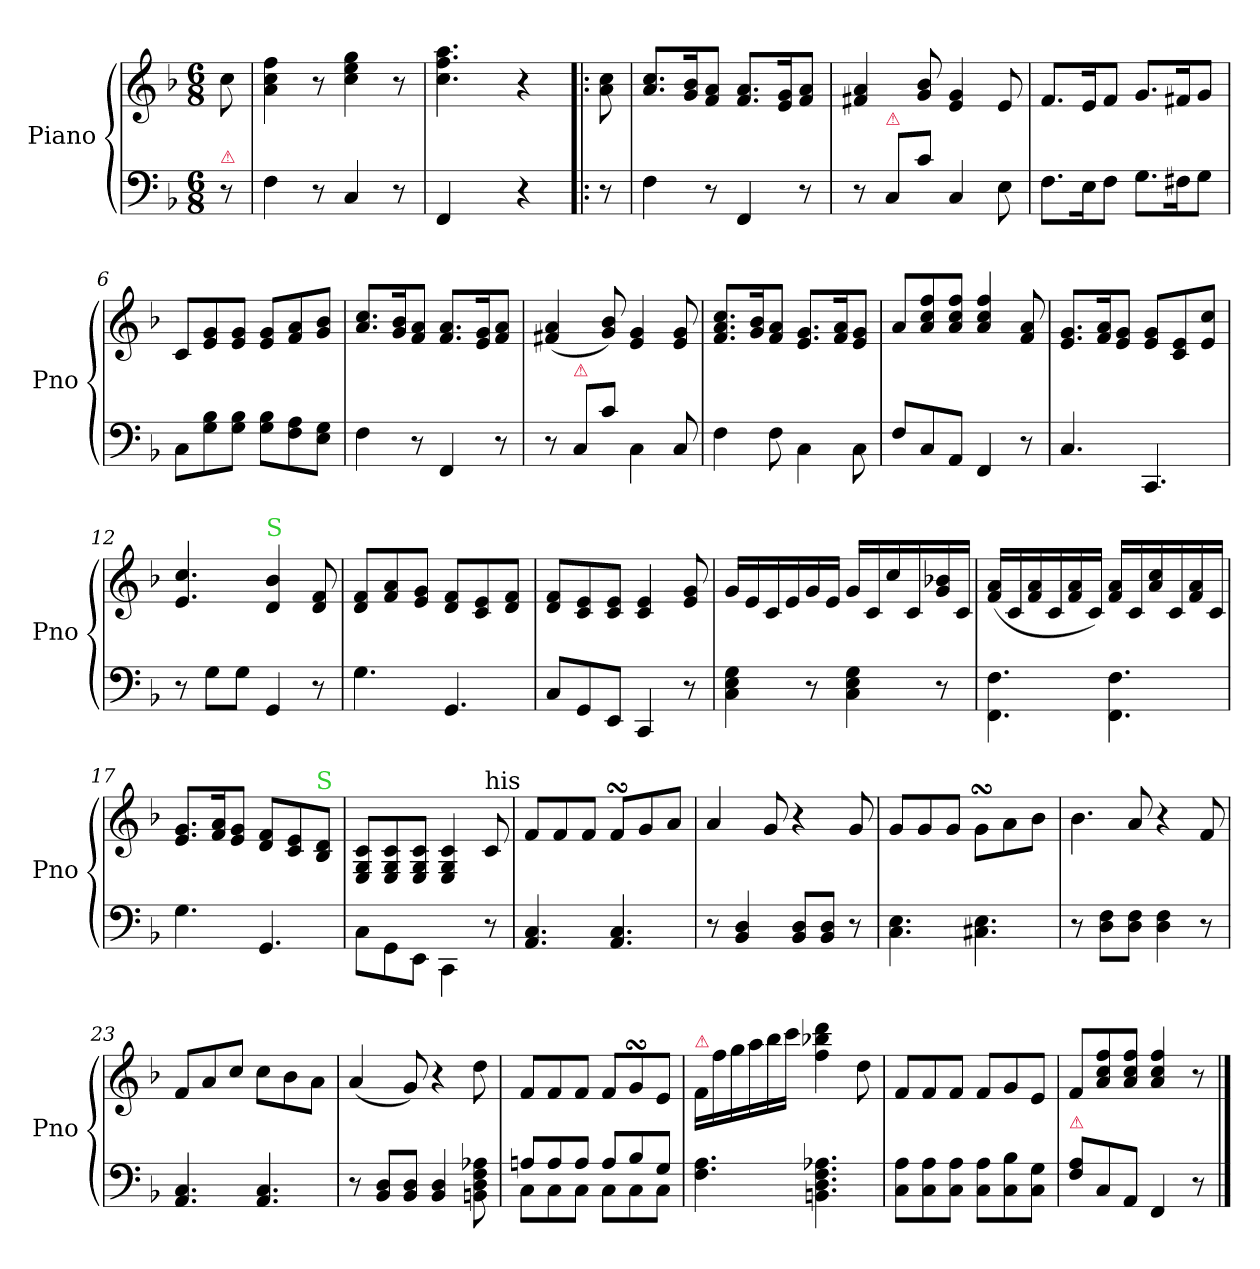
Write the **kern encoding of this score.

**kern	**kern	**dynam
*part2	*part1	*part1
*staff2	*staff1	*staff1
*I"Piano	*I"Piano	*
*I'Pno	*I'Pno	*
*clefF4	*clefG2	*
*k[b-]	*k[b-]	*
*M6/8	*M6/8	*
=	=	=
!LO:TX:a:color=crimson:t=⚠	!	!
8r	8cc\	.
=1	=1	=1
4F\	4a\ 4cc\ 4ff\	.
8r	8r	.
4C/	4cc\ 4ee\ 4gg\	.
8r	8r	.
=2	=2	=2
4FF/	4.cc\ 4.ff\ 4.aa\	.
8ryy	.	.
4r	4r	.
=!|:	=!|:	=!|:
8r	8a\ 8cc\	.
=3	=3	=3
4F\	8.a/ 8.cc/L	.
.	16g/ 16b-/K	.
8r	8f/ 8a/J	.
4FF/	8.f/ 8.a/L	.
.	16e/ 16g/K	.
8r	8f/ 8a/J	.
=4	=4	=4
8r	4f#X/ 4a/	.
!LO:TX:a:color=crimson:t=⚠	!	!
8C/L	.	.
8c\J	8g/ 8b-/	.
4C/	4e/ 4g/	.
8E\	8e/	.
=5	=5	=5
8.F\L	8.f/L	.
16E\K	16e/K	.
8F\J	8f/J	.
8.G\L	8.g/L	.
16F#X\K	16f#X/K	.
8G\J	8g/J	.
=6	=6	=6
8C\L	8c/L	.
8G\ 8B-\	8e/ 8g/	.
8G\ 8B-\J	8e/ 8g/J	.
8G\ 8B-\L	8e/ 8g/L	.
8F\ 8A\	8f/ 8a/	.
8E\ 8G\J	8g/ 8b-/J	.
=7	=7	=7
4F\	8.a/ 8.cc/L	.
.	16g/ 16b-/K	.
8r	8f/ 8a/J	.
4FF/	8.f/ 8.a/L	.
.	16e/ 16g/K	.
8r	8f/ 8a/J	.
=8	=8	=8
8r	(4f#X/ 4a/	.
!LO:TX:a:color=crimson:t=⚠	!	!
8C/L	.	.
8c\J	8g/ 8b-/)	.
4C\	4e/ 4g/	.
8C/	8e/ 8g/	.
=9	=9	=9
4F\	8.f/ 8.a/ 8.cc/L	.
.	16g/ 16b-/K	.
8F\	8f/ 8a/J	.
4C\	8.e/ 8.g/L	.
.	16f/ 16a/K	.
8C\	8e/ 8g/J	.
=10	=10	=10
8F/L	8a/L	.
8C/	8a/ 8cc/ 8ff/	.
8AA/J	8a/ 8cc/ 8ff/J	.
4FF/	4a/ 4cc/ 4ff/	.
8r	8f/ 8a/	pia
=11	=11	=11
4.C/	8.e/ 8.g/L	.
.	16f/ 16a/K	.
.	8e/ 8g/J	.
4.CC/	8e/ 8g/L	.
.	8c/ 8e/	.
.	8e/ 8cc/J	.
=12	=12	=12
8r	4.e/ 4.cc/	.
8G\L	.	.
8G\J	.	.
!	!LO:TX:a:color=limegreen:t=S	!
4GG/	4d/ 4b-/	.
8r	8d/ 8f/	.
=13	=13	=13
4.G\	8d/ 8f/L	.
.	8f/ 8a/	.
.	8e/ 8g/J	.
4.GG/	8d/ 8f/L	.
.	8c/ 8e/	.
.	8d/ 8f/J	.
=14	=14	=14
8C/L	8d/ 8f/L	.
8GG/	8c/ 8e/	.
8EE/J	8c/ 8e/J	.
4CC/	4c/ 4e/	.
8r	8e/ 8g/	.
=15	=15	=15
4C\ 4E\ 4G\	16g/LL	.
.	16e/	.
.	16c/	.
.	16e/	.
8r	16g/	.
.	16e/JJ	.
4C\ 4E\ 4G\	16g/LL	.
.	16c/	.
.	16cc/	.
.	16c/	.
8r	16g/ 16b-X/	.
.	16c/JJ	.
=16	=16	=16
4.FF\ 4.F\	(16f/ 16a/LL	.
.	16c/	.
.	16f/ 16a/	.
.	16c/	.
.	16f/ 16a/	.
.	16c/JJ)	.
4.FF\ 4.F\	16f/ 16a/LL	.
.	16c/	.
.	16a/ 16cc/	.
.	16c/	.
.	16f/ 16a/	.
.	16c/JJ	.
=17	=17	=17
4.G\	8.e/ 8.g/L	.
.	16f/ 16a/K	.
.	8e/ 8g/J	.
4.GG/	8d/ 8f/L	.
.	8c/ 8e/	.
!	!LO:TX:a:color=limegreen:t=S	!
.	8B-/ 8d/J	.
=18	=18	=18
8C\L	8E/ 8G/ 8c/L	.
8GG\	8E/ 8G/ 8c/	.
8EE\J	8E/ 8G/ 8c/J	.
4CC\	4E/ 4G/ 4c/	.
!	!LO:TX:a:t=his	!
8r	8c/	.
=19	=19	=19
4.AA/ 4.C/	8f/L	.
.	8f/	.
.	8f/J	.
4.AA/ 4.C/	8fsSSs/L	.
.	8g/	.
.	8a/J	.
=20	=20	=20
8r	4a/	.
4BB-/ 4D/	.	.
.	8g/	.
8BB-/ 8D/L	4r	.
8BB-/ 8D/J	.	.
8r	8g/	.
=21	=21	=21
4.C\ 4.E\	8g/L	.
.	8g/	.
.	8g/J	.
4.C#X\ 4.E\	8gsSSS\L	.
.	8a\	.
.	8b-\J	.
=22	=22	=22
!	!LO:N:vis=4.	!
8r	4b-\	.
8D\ 8F\L	.	.
8D\ 8F\J	8a/	.
4D\ 4F\	4r	.
8r	8f/	.
=23	=23	=23
4.AA/ 4.C/	8f/L	.
.	8a/	.
.	8cc/J	.
4.AA/ 4.C/	8cc\L	.
.	8b-\	.
.	8a\J	.
=24	=24	=24
8r	(4a/	.
8BB-/ 8D/L	.	.
8BB-/ 8D/J	8g/)	.
4BB-/ 4D/	4r	.
8BBn\ 8D\ 8F\ 8A-X\	8dd\	.
=25	=25	=25
*^	*	*
8An/L	8C\L	8f/L	.
8A/	8C\	8f/	.
8A/J	8C\J	8f/J	.
8A/L	8C\L	8f/L	.
8B-/	8C\	8gsSSS/	.
8G/J	8C\J	8e/J	.
=26	=26	=26	=26
!	!	!LO:TX:a:color=crimson:t=⚠	!
*v	*v	*	*
4.F\ 4.A\	16f/LL	.
.	16ff\	.
.	16gg\	.
.	16aa\	.
.	16bb-\	.
.	16ccc\JJ	.
4.BBn\ 4.D\ 4.F\ 4.A-X\	4ff\ 4bb-X\ 4ddd\	.
.	8dd\	.
=27	=27	=27
8C\ 8A\L	8f/L	.
8C\ 8A\	8f/	.
8C\ 8A\J	8f/J	.
8C\ 8A\L	8f/L	.
8C\ 8B-\	8g/	.
8C\ 8G\J	8e/J	.
=28	=28	=28
!LO:TX:a:color=crimson:t=⚠	!	!
8F\ 8A\L	8f/L	.
8C/	8a/ 8cc/ 8ff/	.
8AA/J	8a/ 8cc/ 8ff/J	.
4FF/	4a/ 4cc/ 4ff/	.
8r	8r	.
==	==	==
*-	*-	*-
